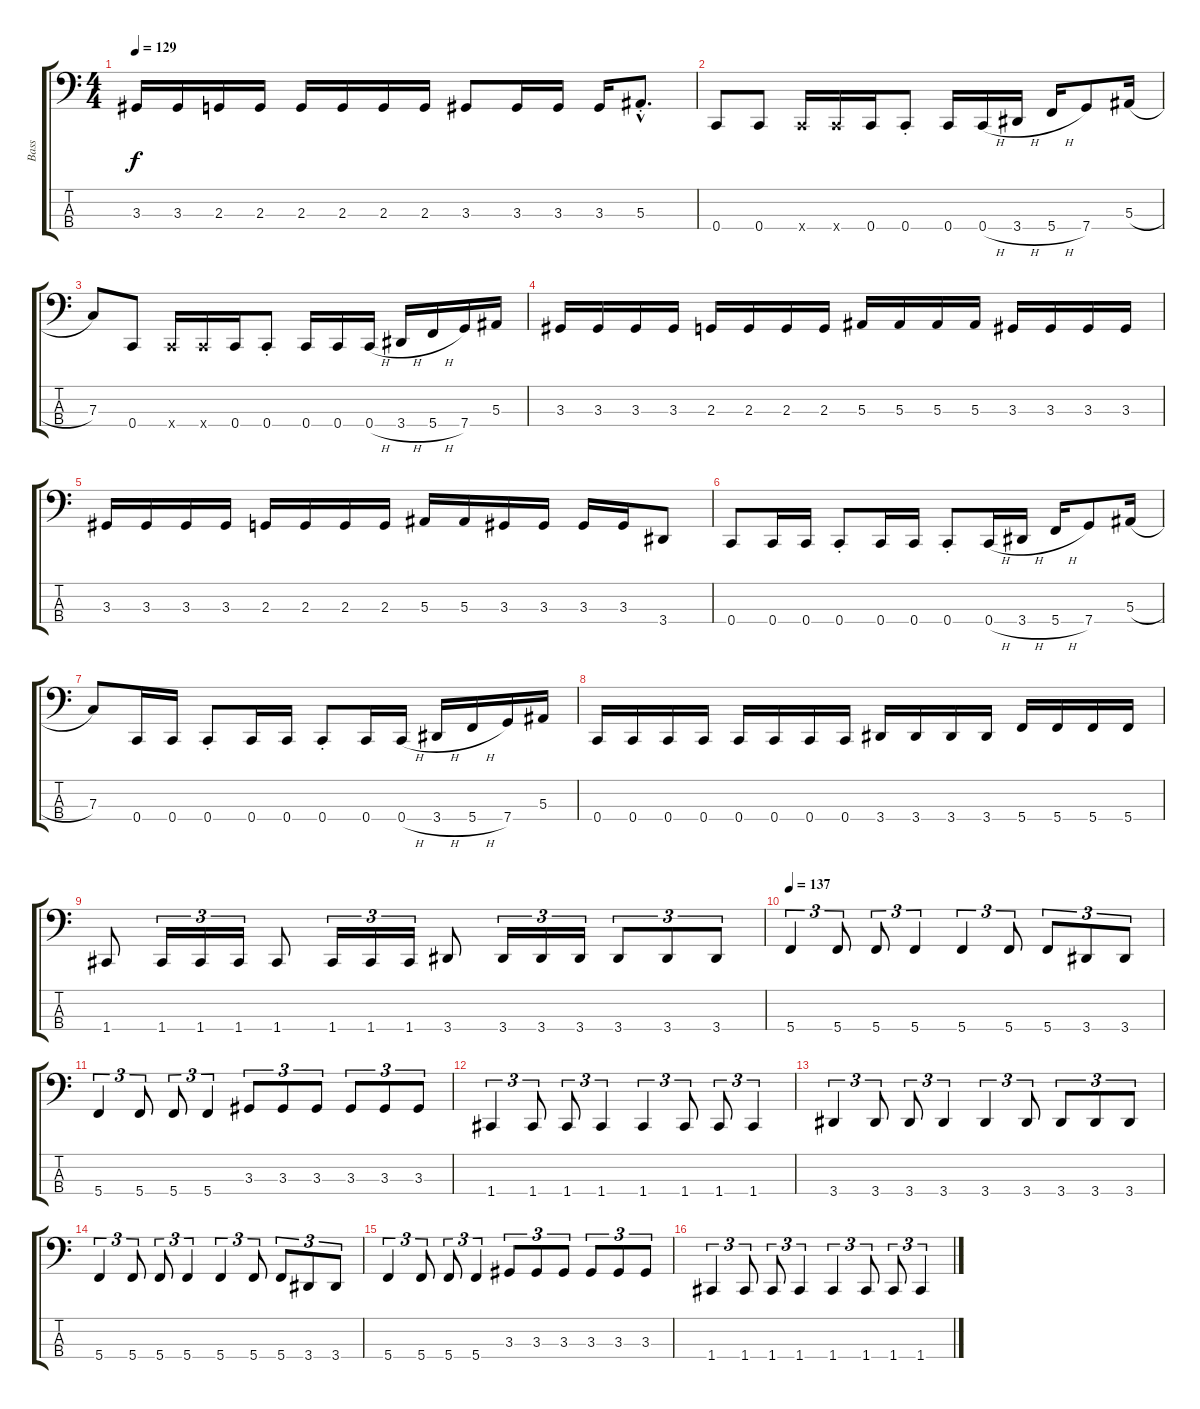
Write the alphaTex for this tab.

\track ("Bass" "Bass") {instrument electricbassfinger}
\staff {score tabs}
\tuning (Eb2 Bb1 F1 C1) {hide}
\ts (4 4)
\tempo 129
\clef f4
\ks c
3.3.16{dy f} 3.3.16 2.3.16 2.3.16 2.3.16 2.3.16 2.3.16 2.3.16 3.3.8 3.3.16 3.3.16 3.3.16 5.3{hac st}.8{d} |
\section ("" "")
0.4.8 0.4.8 0.4{x}.16 0.4{x}.16 0.4.16 0.4{st}.8 0.4.16 0.4{h}.16 3.4{h}.16 5.4{h}.16 7.4.8 5.3{h}.16 |
7.3.8 0.4.8 0.4{x}.16 0.4{x}.16 0.4.16 0.4{st}.8 0.4.16 0.4.16 0.4{h}.16 3.4{h}.16 5.4{h}.16 7.4.16 5.3.16 |
3.3.16 3.3.16 3.3.16 3.3.16 2.3.16 2.3.16 2.3.16 2.3.16 5.3.16 5.3.16 5.3.16 5.3.16 3.3.16 3.3.16 3.3.16 3.3.16 |
3.3.16 3.3.16 3.3.16 3.3.16 2.3.16 2.3.16 2.3.16 2.3.16 5.3.16 5.3.16 3.3.16 3.3.16 3.3.16 3.3.16 3.4.8 |
0.4.8 0.4.16 0.4.16 0.4{st}.8 0.4.16 0.4.16 0.4{st}.8 0.4{h}.16 3.4{h}.16 5.4{h}.16 7.4.8 5.3{h}.16 |
7.3.8 0.4.16 0.4.16 0.4{st}.8 0.4.16 0.4.16 0.4{st}.8 0.4.16 0.4{h}.16 3.4{h}.16 5.4{h}.16 7.4.16 5.3.16 |
0.4.16 0.4.16 0.4.16 0.4.16 0.4.16 0.4.16 0.4.16 0.4.16 3.4.16 3.4.16 3.4.16 3.4.16 5.4.16 5.4.16 5.4.16 5.4.16 |
1.4.8 1.4.16{tu (3 2)} 1.4.16{tu (3 2)} 1.4.16{tu (3 2)} 1.4.8 1.4.16{tu (3 2)} 1.4.16{tu (3 2)} 1.4.16{tu (3 2)} 3.4.8 3.4.16{tu (3 2)} 3.4.16{tu (3 2)} 3.4.16{tu (3 2)} 3.4.8{tu (3 2)} 3.4.8{tu (3 2)} 3.4.8{tu (3 2)} |
\section ("" "")
\tempo 137
5.4.4{tu (3 2)} 5.4.8{tu (3 2)} 5.4.8{tu (3 2)} 5.4.4{tu (3 2)} 5.4.4{tu (3 2)} 5.4.8{tu (3 2)} 5.4.8{tu (3 2)} 3.4.8{tu (3 2)} 3.4.8{tu (3 2)} |
5.4.4{tu (3 2)} 5.4.8{tu (3 2)} 5.4.8{tu (3 2)} 5.4.4{tu (3 2)} 3.3.8{tu (3 2)} 3.3.8{tu (3 2)} 3.3.8{tu (3 2)} 3.3.8{tu (3 2)} 3.3.8{tu (3 2)} 3.3.8{tu (3 2)} |
1.4.4{tu (3 2)} 1.4.8{tu (3 2)} 1.4.8{tu (3 2)} 1.4.4{tu (3 2)} 1.4.4{tu (3 2)} 1.4.8{tu (3 2)} 1.4.8{tu (3 2)} 1.4.4{tu (3 2)} |
3.4.4{tu (3 2)} 3.4.8{tu (3 2)} 3.4.8{tu (3 2)} 3.4.4{tu (3 2)} 3.4.4{tu (3 2)} 3.4.8{tu (3 2)} 3.4.8{tu (3 2)} 3.4.8{tu (3 2)} 3.4.8{tu (3 2)} |
5.4.4{tu (3 2)} 5.4.8{tu (3 2)} 5.4.8{tu (3 2)} 5.4.4{tu (3 2)} 5.4.4{tu (3 2)} 5.4.8{tu (3 2)} 5.4.8{tu (3 2)} 3.4.8{tu (3 2)} 3.4.8{tu (3 2)} |
5.4.4{tu (3 2)} 5.4.8{tu (3 2)} 5.4.8{tu (3 2)} 5.4.4{tu (3 2)} 3.3.8{tu (3 2)} 3.3.8{tu (3 2)} 3.3.8{tu (3 2)} 3.3.8{tu (3 2)} 3.3.8{tu (3 2)} 3.3.8{tu (3 2)} |
1.4.4{tu (3 2)} 1.4.8{tu (3 2)} 1.4.8{tu (3 2)} 1.4.4{tu (3 2)} 1.4.4{tu (3 2)} 1.4.8{tu (3 2)} 1.4.8{tu (3 2)} 1.4.4{tu (3 2)}
